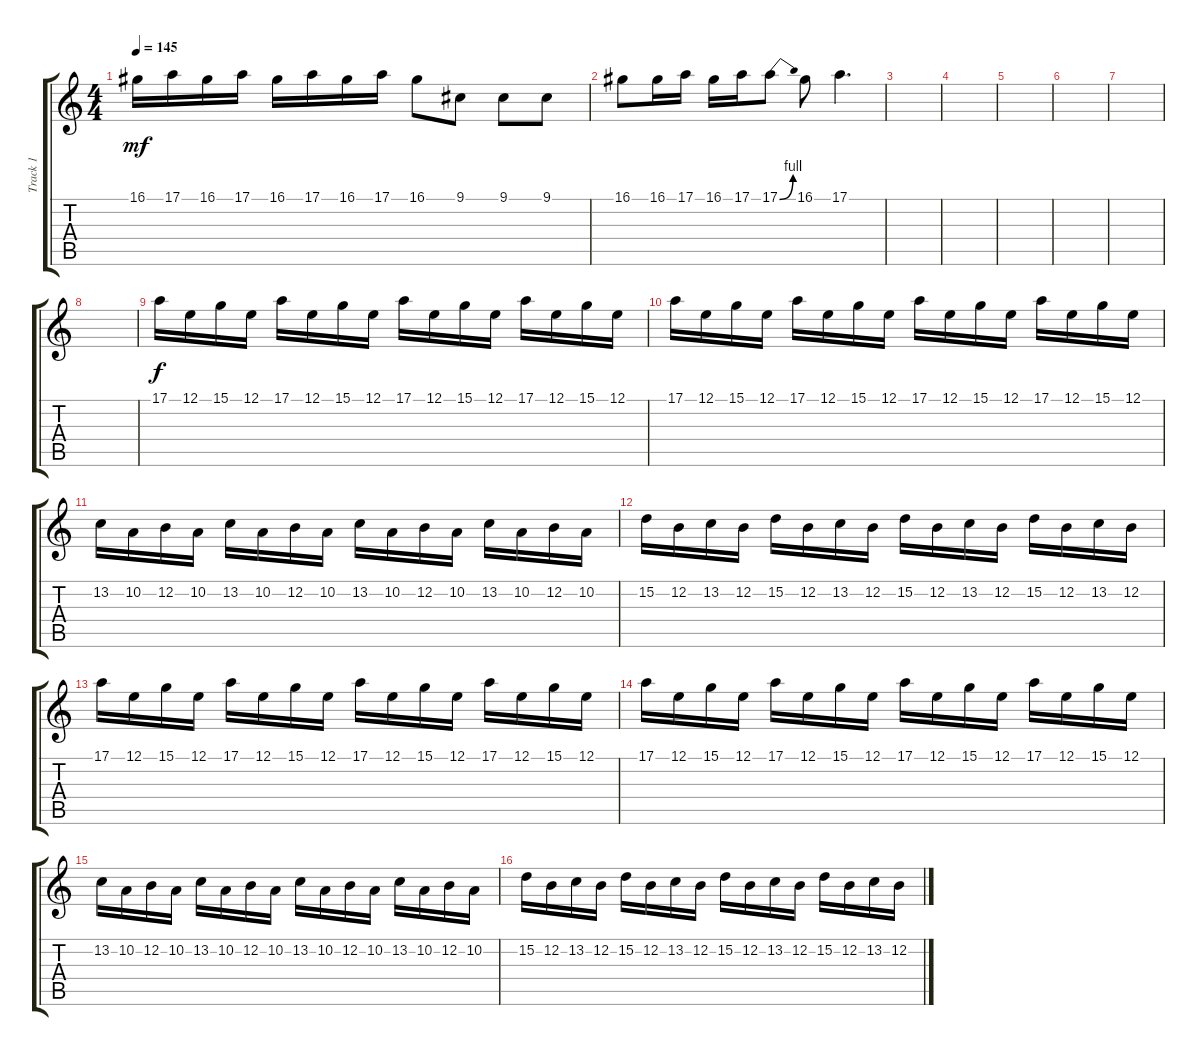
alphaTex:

\track ("Track 1" "Track 1") {instrument lead1square}
\staff {score tabs}
\tuning (E4 B3 G3 D3 A2 E2) {hide}
\ts (4 4)
\tempo 145
\clef g2
\ks c
16.1.16{dy mf} 17.1.16 16.1.16 17.1.16 16.1.16 17.1.16 16.1.16 17.1.16 16.1.8 9.1.8 9.1.8 9.1.8 |
16.1.8 16.1.16 17.1.16 16.1.16 17.1.16 17.1{be (bend 0 0 60 4)}.8 16.1.8 17.1.4{d} |
|
|
|
|
|
|
17.1.16{dy f} 12.1.16 15.1.16 12.1.16 17.1.16 12.1.16 15.1.16 12.1.16 17.1.16 12.1.16 15.1.16 12.1.16 17.1.16 12.1.16 15.1.16 12.1.16 |
17.1.16 12.1.16 15.1.16 12.1.16 17.1.16 12.1.16 15.1.16 12.1.16 17.1.16 12.1.16 15.1.16 12.1.16 17.1.16 12.1.16 15.1.16 12.1.16 |
13.2.16 10.2.16 12.2.16 10.2.16 13.2.16 10.2.16 12.2.16 10.2.16 13.2.16 10.2.16 12.2.16 10.2.16 13.2.16 10.2.16 12.2.16 10.2.16 |
15.2.16 12.2.16 13.2.16 12.2.16 15.2.16 12.2.16 13.2.16 12.2.16 15.2.16 12.2.16 13.2.16 12.2.16 15.2.16 12.2.16 13.2.16 12.2.16 |
17.1.16 12.1.16 15.1.16 12.1.16 17.1.16 12.1.16 15.1.16 12.1.16 17.1.16 12.1.16 15.1.16 12.1.16 17.1.16 12.1.16 15.1.16 12.1.16 |
17.1.16 12.1.16 15.1.16 12.1.16 17.1.16 12.1.16 15.1.16 12.1.16 17.1.16 12.1.16 15.1.16 12.1.16 17.1.16 12.1.16 15.1.16 12.1.16 |
13.2.16 10.2.16 12.2.16 10.2.16 13.2.16 10.2.16 12.2.16 10.2.16 13.2.16 10.2.16 12.2.16 10.2.16 13.2.16 10.2.16 12.2.16 10.2.16 |
15.2.16 12.2.16 13.2.16 12.2.16 15.2.16 12.2.16 13.2.16 12.2.16 15.2.16 12.2.16 13.2.16 12.2.16 15.2.16 12.2.16 13.2.16 12.2.16
